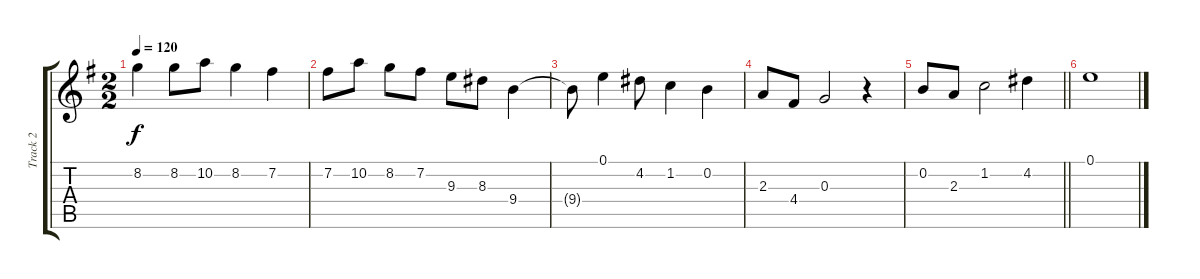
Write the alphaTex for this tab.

\track ("Track 2" "Track 2") {instrument acousticguitarnylon}
\staff {score tabs}
\tuning (E4 B3 G3 D3 A2 E2) {hide}
\ts (2 2)
\tempo 120
\clef g2
\ks eminor
8.2.4{dy f} 8.2.8 10.2.8 8.2.4 7.2.4 |
7.2.8 10.2.8 8.2.8 7.2.8 9.3.8 8.3.8 9.4.4 |
9.4{t}.8 0.1.4 4.2.8 1.2.4 0.2.4 |
2.3.8 4.4.8 0.3.2 r.4 |
\barLineRight lightlight
0.2.8 2.3.8 1.2.2 4.2.4 |
0.1.1
